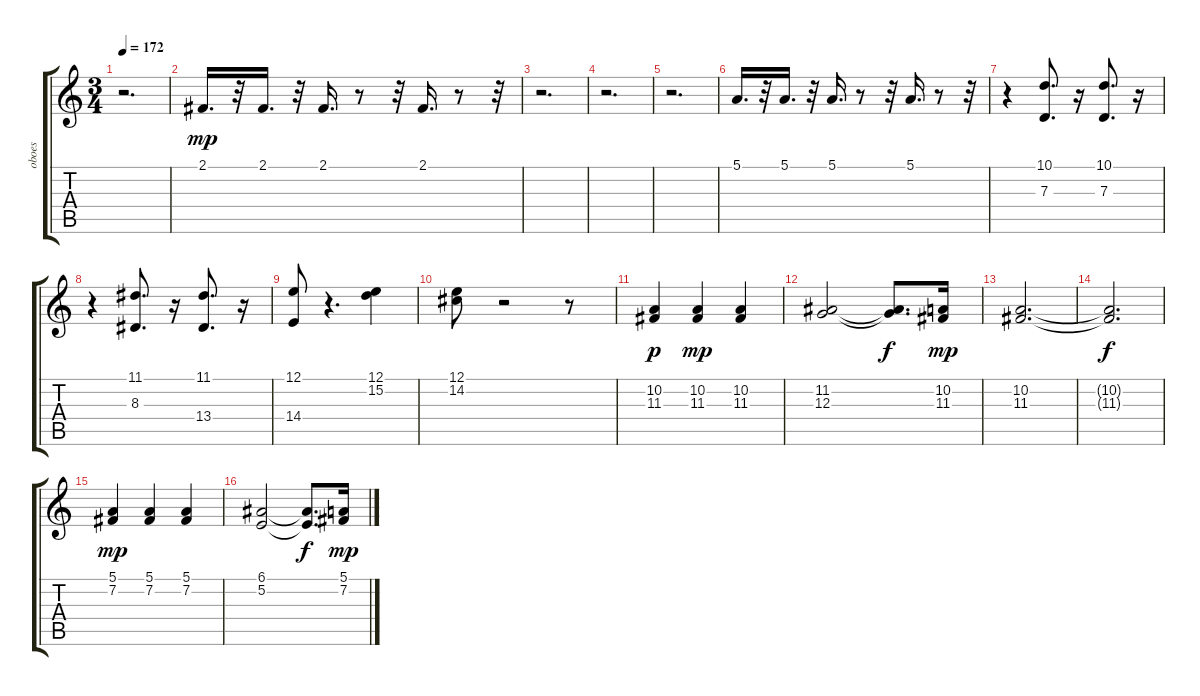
\track ("oboes" "oboes") {instrument oboe}
\staff {score tabs}
\tuning (E4 B3 G3 D3 A2 E2) {hide}
\ts (3 4)
\tempo 172
\clef g2
\ks c
r.2{d dy mp} |
2.1.16{d} r.32 2.1.16{d} r.32 2.1.16{d} r.8 r.32 2.1.16{d} r.8 r.32 |
r.2{d} |
r.2{d} |
r.2{d} |
5.1.16{d} r.32 5.1.16{d} r.32 5.1.16{d} r.8 r.32 5.1.16{d} r.8 r.32 |
r.4 (10.1 7.3).8{d} r.16 (10.1 7.3).8{d} r.16 |
r.4 (11.1 8.3).8{d} r.16 (11.1 13.4).8{d} r.16 |
(12.1 14.4).8 r.4{d} (12.1 15.2).4 |
(12.1 14.2).8 r.2 r.8 |
(10.2 11.3).4{dy p} (10.2 11.3).4{dy mp} (10.2 11.3).4 |
(11.2 12.3).2 (11.2{t} 12.3{t}).8{d dy f} (10.2 11.3).16{dy mp} |
(10.2 11.3).2{d} |
(10.2{t} 11.3{t}).2{d dy f} |
(5.1 7.2).4{dy mp} (5.1 7.2).4 (5.1 7.2).4 |
(6.1 5.2).2 (6.1{t} 5.2{t}).8{d dy f} (5.1 7.2).16{dy mp}
